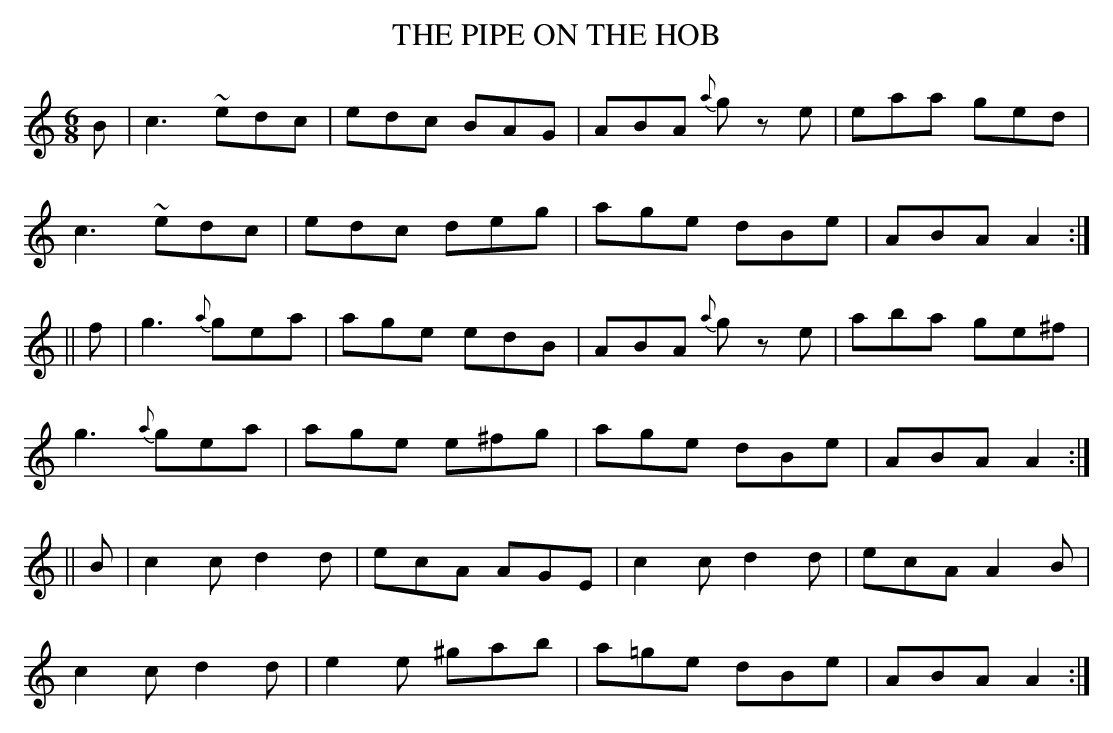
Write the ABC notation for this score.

X:1
T: THE PIPE ON THE HOB
M: 6/8
L: 1/8
K: Am
B|  c3  ~edc|edc BAG|ABA {a}g z e|eaa ged|
c3 ~edc|edc deg|age dBe|ABA A2:|
||f|g3 {a}gea|age edB|ABA {a}g z e|aba ge^f|
g3 {a}gea|age e^fg|age dBe|ABA A2:|
||B|c2 c d2 d|ecA AGE|c2 c d2 d|ecA A2 B|
c2 c d2 d|e2 e ^gab|a=ge dBe|ABA A2:|
